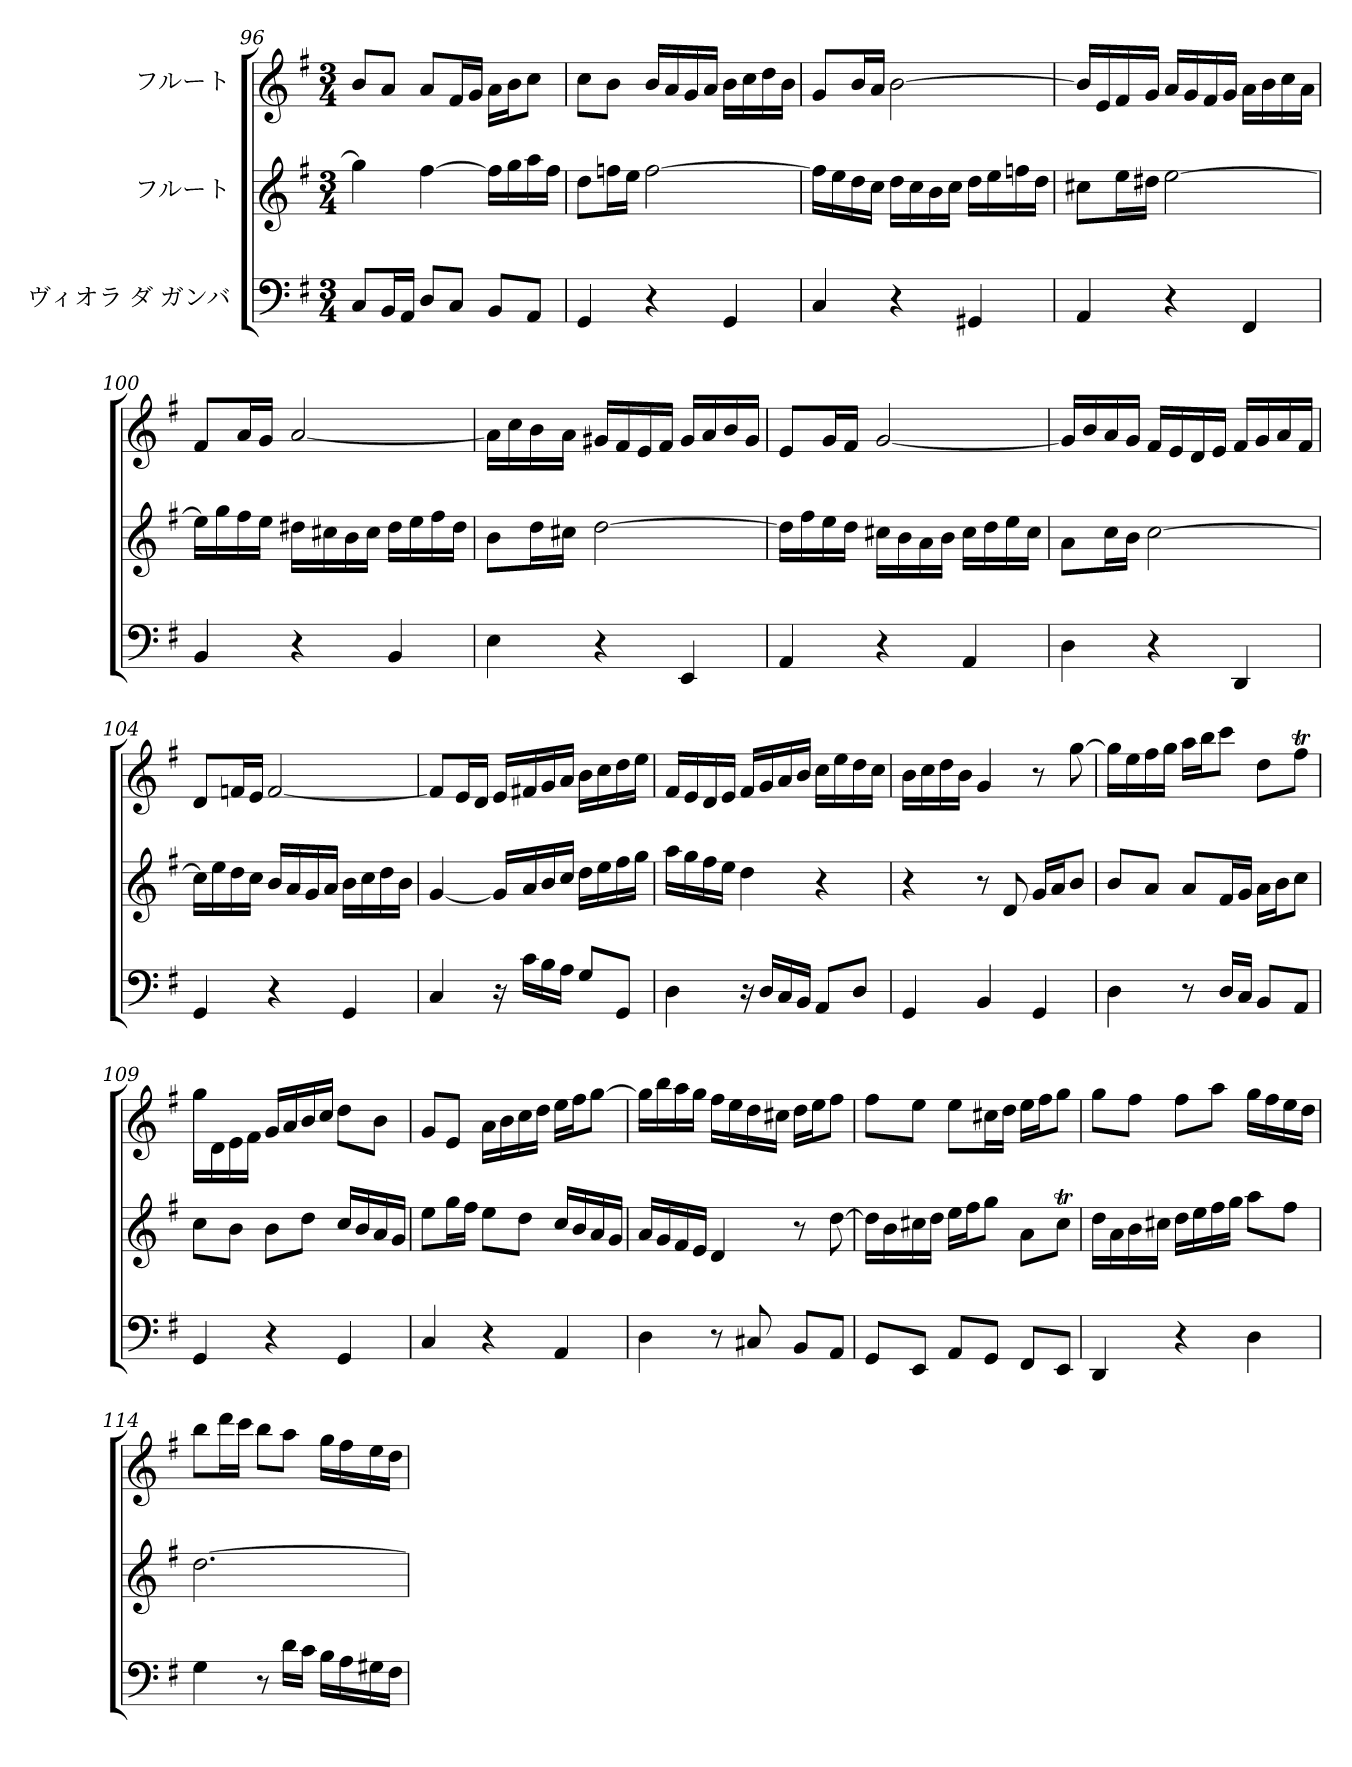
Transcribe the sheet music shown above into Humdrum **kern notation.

**kern	**kern	**kern
*part3	*part2	*part1
*staff3	*staff2	*staff1
*I"ヴィオラ ダ ガンバ	*I"フルート	*I"フルート
*clefF4	*clefG2	*clefG2
*k[f#]	*k[f#]	*k[f#]
*M3/4	*M3/4	*M3/4
=96	=96	=96
8C/L	4gg\]	8b/L
16BB/L	.	8a/J
16AA/JJ	.	.
8D/L	[4ff#\	8a/L
8C/J	.	16f#/L
.	.	16g/JJ
8BB/L	16ff#\LL]	16a\LL
.	16gg\	16b\J
8AA/J	16aa\	8cc\J
.	16ff#\JJ	.
=97	=97	=97
4GG/	8dd\L	8cc\L
.	16ffn\L	8b\J
.	16ee\JJ	.
4r	[2ff\	16b/LL
.	.	16a/
.	.	16g/
.	.	16a/JJ
4GG/	.	16b\LL
.	.	16cc\
.	.	16dd\
.	.	16b\JJ
=98	=98	=98
4C/	16ff\LL]	8g/L
.	16ee\	.
.	16dd\	16b/L
.	16cc\JJ	16a/JJ
4r	16dd\LL	[2b\
.	16cc\	.
.	16b\	.
.	16cc\JJ	.
4GG#X/	16dd\LL	.
.	16ee\	.
.	16ffn\	.
.	16dd\JJ	.
!!LO:LB:g=z
=99	=99	=99
4AA/	8cc#X\L	16b/LL]
.	.	16e/
.	16ee\L	16f#/
.	16dd#X\JJ	16g/JJ
4r	[2ee\	16a/LL
.	.	16g/
.	.	16f#/
.	.	16g/JJ
4FF#/	.	16a\LL
.	.	16b\
.	.	16cc\
.	.	16a\JJ
=100	=100	=100
4BB/	16ee\LL]	8f#/L
.	16gg\	.
.	16ff#\	16a/L
.	16ee\JJ	16g/JJ
4r	16dd#X\LL	[2a/
.	16cc#X\	.
.	16b\	.
.	16cc#\JJ	.
4BB/	16dd#\LL	.
.	16ee\	.
.	16ff#\	.
.	16dd#\JJ	.
=101	=101	=101
4E\	8b\L	16a\LL]
.	.	16cc\
.	16dd\L	16b\
.	16cc#X\JJ	16a\JJ
4r	[2dd\	16g#X/LL
.	.	16f#/
.	.	16e/
.	.	16f#/JJ
4EE/	.	16g#/LL
.	.	16a/
.	.	16b/
.	.	16g#/JJ
!!LO:PB:g=z
=102	=102	=102
4AA/	16dd\LL]	8e/L
.	16ff#\	.
.	16ee\	16g/L
.	16dd\JJ	16f#/JJ
4r	16cc#X\LL	[2g/
.	16b\	.
.	16a\	.
.	16b\JJ	.
4AA/	16cc#\LL	.
.	16dd\	.
.	16ee\	.
.	16cc#\JJ	.
=103	=103	=103
4D\	8a\L	16g/LL]
.	.	16b/
.	16cc\L	16a/
.	16b\JJ	16g/JJ
4r	[2cc\	16f#/LL
.	.	16e/
.	.	16d/
.	.	16e/JJ
4DD/	.	16f#/LL
.	.	16g/
.	.	16a/
.	.	16f#/JJ
=104	=104	=104
4GG/	16cc\LL]	8d/L
.	16ee\	.
.	16dd\	16fn/L
.	16cc\JJ	16e/JJ
4r	16b/LL	[2f/
.	16a/	.
.	16g/	.
.	16a/JJ	.
4GG/	16b\LL	.
.	16cc\	.
.	16dd\	.
.	16b\JJ	.
=105	=105	=105
4C/	[4g/	8f/L]
.	.	16e/L
.	.	16d/JJ
16r	16g/LL]	16e/LL
16c\LL	16a/	16f#X/
16B\	16b/	16g/
16A\JJ	16cc/JJ	16a/JJ
8G/L	16dd\LL	16b\LL
.	16ee\	16cc\
8GG/J	16ff#\	16dd\
.	16gg\JJ	16ee\JJ
!!LO:LB:g=z
=106	=106	=106
4D\	16aa\LL	16f#/LL
.	16gg\	16e/
.	16ff#\	16d/
.	16ee\JJ	16e/JJ
16r	4dd\	16f#/LL
16D/LL	.	16g/
16C/	.	16a/
16BB/JJ	.	16b/JJ
8AA/L	4r	16cc\LL
.	.	16ee\
8D/J	.	16dd\
.	.	16cc\JJ
=107	=107	=107
4GG/	4r	16b\LL
.	.	16cc\
.	.	16dd\
.	.	16b\JJ
4BB/	8r	4g/
.	8d/	.
4GG/	16g/LL	8r
.	16a/J	.
.	8b/J	[8gg\
=108	=108	=108
4D\	8b/L	16gg\LL]
.	.	16ee\
.	8a/J	16ff#\
.	.	16gg\JJ
8r	8a/L	16aa\LL
.	.	16bb\J
16D/LL	16f#/L	8ccc\J
16C/JJ	16g/JJ	.
8BB/L	16a\LL	8dd\L
.	16b\J	.
8AA/J	8cc\J	8ff#t\J
=109	=109	=109
4GG/	8cc\L	16gg\LL
.	.	16d\
.	8b\J	16e\
.	.	16f#\JJ
4r	8b\L	16g/LL
.	.	16a/
.	8dd\J	16b/
.	.	16cc/JJ
4GG/	16cc/LL	8dd\L
.	16b/	.
.	16a/	8b\J
.	16g/JJ	.
!!LO:LB:g=z
=110	=110	=110
4C/	8ee\L	8g/L
.	16gg\L	8e/J
.	16ff#\JJ	.
4r	8ee\L	16a\LL
.	.	16b\
.	8dd\J	16cc\
.	.	16dd\JJ
4AA/	16cc/LL	16ee\LL
.	16b/	16ff#\J
.	16a/	[8gg\J
.	16g/JJ	.
=111	=111	=111
4D\	16a/LL	16gg\LL]
.	16g/	16bb\
.	16f#/	16aa\
.	16e/JJ	16gg\JJ
8r	4d/	16ff#\LL
.	.	16ee\
8C#X/	.	16dd\
.	.	16cc#X\JJ
8BB/L	8r	16dd\LL
.	.	16ee\J
8AA/J	[8dd\	8ff#\J
=112	=112	=112
8GG/L	16dd\LL]	8ff#\L
.	16b\	.
8EE/J	16cc#X\	8ee\J
.	16dd\JJ	.
8AA/L	16ee\LL	8ee\L
.	16ff#\J	.
8GG/J	8gg\J	16cc#X\L
.	.	16dd\JJ
8FF#/L	8a\L	16ee\LL
.	.	16ff#\J
8EE/J	8cc#t\J	8gg\J
=113	=113	=113
4DD/	16dd\LL	8gg\L
.	16a\	.
.	16b\	8ff#\J
.	16cc#X\JJ	.
4r	16dd\LL	8ff#\L
.	16ee\	.
.	16ff#\	8aa\J
.	16gg\JJ	.
4D\	8aa\L	16gg\LL
.	.	16ff#\
.	8ff#\J	16ee\
.	.	16dd\JJ
!!LO:LB:g=z
=114	=114	=114
4G\	[2.dd\	8bb\L
.	.	16ddd\L
.	.	16ccc\JJ
8r	.	8bb\L
16d\LL	.	8aa\J
16c\JJ	.	.
16B\LL	.	16gg\LL
16A\	.	16ff#\
16G#X\	.	16ee\
16F#\JJ	.	16dd\JJ
=	=	=
*-	*-	*-
